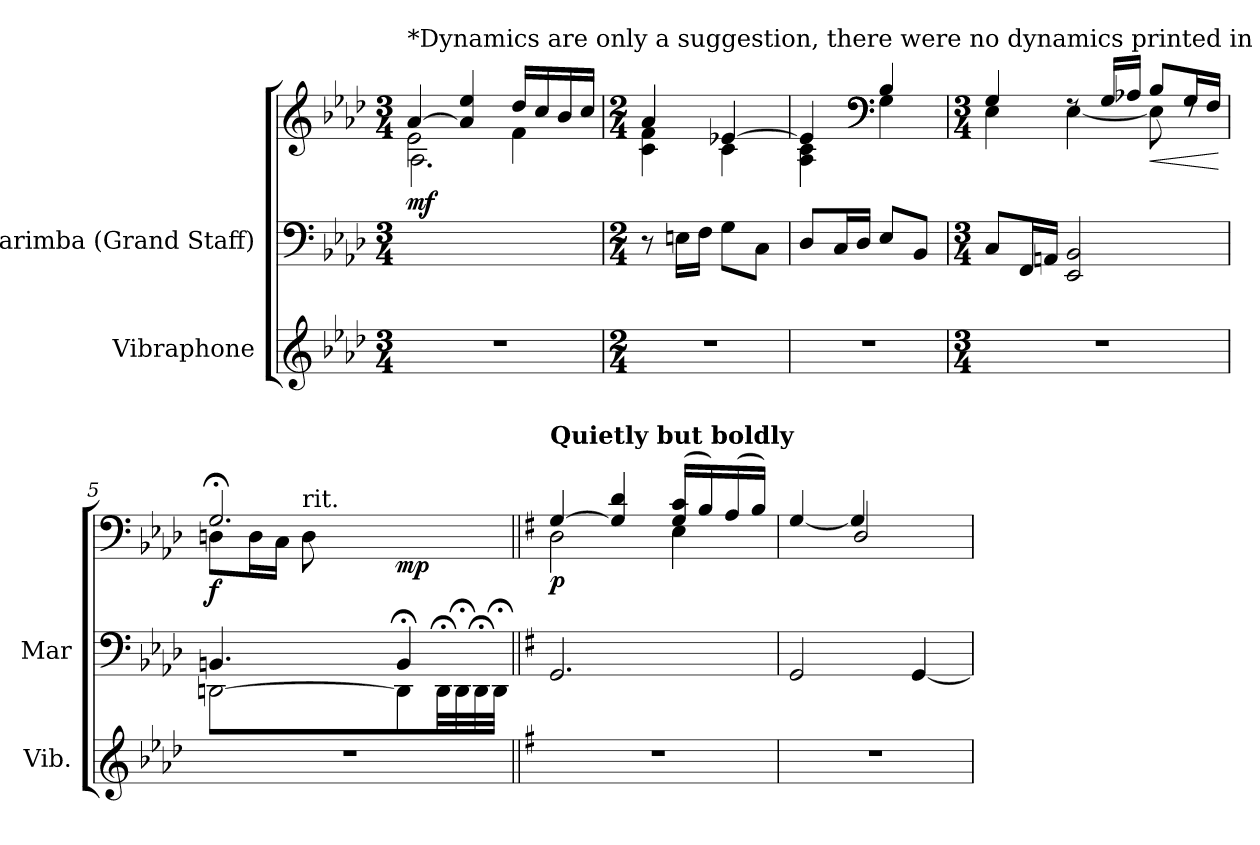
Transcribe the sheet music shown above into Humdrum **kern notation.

**kern	**kern	**kern	**dynam
*part2	*part1	*part1	*part1
*staff3	*staff2	*staff1	*staff1/2
*I"Vibraphone	*I"Marimba (Grand Staff)	*	*
*I'Vib.	*I'Mar	*	*
*clefG2	*clefF4	*clefG2	*
*k[b-e-a-d-]	*k[b-e-a-d-]	*k[b-e-a-d-]	*
*M3/4	*M3/4	*M3/4	*
*MM70	*MM70	*MM70	*
=1	=1	=1	=1
*	*	*^	*
*	*	*	*^	*
!	!	!LO:TX:a:t=*Dynamics are only a suggestion, there were no dynamics printed in the original manuscript	!	!	!
!	!	!	!	!	!LO:DY:b
2.r	2.ryy	[4a-/	2e-\	2.A-\	mf
.	.	4a-/] 4ee-/	.	.	.
.	.	16dd-/LL	4f\	.	.
.	.	16cc/	.	.	.
.	.	16b-/	.	.	.
.	.	16cc/JJ	.	.	.
*	*	*v	*v	*v	*
=2	=2	=2	=2
*M2/4	*M2/4	*M2/4	*
*	*	*^	*
2r	8r	4a-/	4c\ 4f\	.
.	16En\LL	.	.	.
.	16F\JJ	.	.	.
.	8G\L	[4e-X/	4c\	.
.	8C\J	.	.	.
=3	=3	=3	=3	=3
2r	8D-/L	4e-/]	4A-\ 4c\	.
.	16C/L	.	.	.
.	16D-/JJ	.	.	.
*	*	*clefF4	*	*
.	8E-/L	4B-/	4G\	.
.	8BB-/J	.	.	.
!!LO:LB:g=z	!!
=4	=4	=4	=4	=4
*M3/4	*M3/4	*M3/4	*	*
2.r	8C/L	4G/	4E-\	.
.	16FF/L	.	.	.
.	16AAn/JJ	.	.	.
.	2EE-/ 2BB-/	8rF	[4E-\	.
.	.	16G/LL	.	.
.	.	16A-X/JJ	.	.
!	!	!	!	!LO:HP:b
.	.	8B-/L	8E-\]	<
.	.	16G/L	8rF	.
.	.	16F/JJ	.	.
*	*	*v	*v	*
.	.	.	[
=5	=5	=5	=5
*	*^	*^	*
*	*	*^	*	*	*
!	!	!	!	!	!	!LO:DY:b
*	*	*	*	*	*^	*
2.r	4.ryy	4.BBn/	[2DDn\	2.G;</	8Dn\L	2ryy	f
.	.	.	.	.	16D\L	.	.
.	.	.	.	.	16C\JJ	.	.
!	!	!	!	!	!LO:TX:a:t=rit.	!	!
.	.	.	.	.	8D\L	.	.
.	16BBn/L	8ryy	.	.	4.ryy	.	.
.	16AAn/JJ	.	.	.	.	.	.
!	!	!	!	!	!	!	!LO:DY:b
.	4BB;</	4ryy	8DD\L]	.	.	4ryy	mp
*	*tremolo	*	*	*	*	*	*
.	.	.	32DD;\	.	.	.	.
.	.	.	32DD;\	.	.	.	.
.	.	.	32DD;\	.	.	.	.
.	.	.	32DD;\JJJ	.	.	.	.
*	*Xtremolo	*	*	*	*	*	*
*	*v	*v	*v	*	*	*	*
*	*	*v	*v	*v	*
!!LO:LB:g=z
=6||	=6||	=6||	=6||
*k[f#]	*k[f#]	*k[f#]	*
*	*^	*^	*
*	*	*^	*	*^	*
!	!	!	!	!LO:TX:a:B:t=Quietly but boldly	!	!	!
!	!	!	!	!	!	!	!LO:DY:b
*	*v	*v	*v	*	*	*	*
*	*	*	*v	*v	*
2.r	2.GG/	[4G/	2D\	p
.	.	4G/] 4d/	.	.
.	.	(16G/ 16c/LL	4E\	.
.	.	16B/)	.	.
.	.	(16A/	.	.
.	.	16B/JJ)	.	.
=7	=7	=7	=7	=7
2.r	2GG/	[4G/	4ryy	.
.	.	4G/]	2D/	.
.	[4GG/	4ryy	.	.
*	*	*v	*v	*
=	=	=	=
*-	*-	*-	*-
